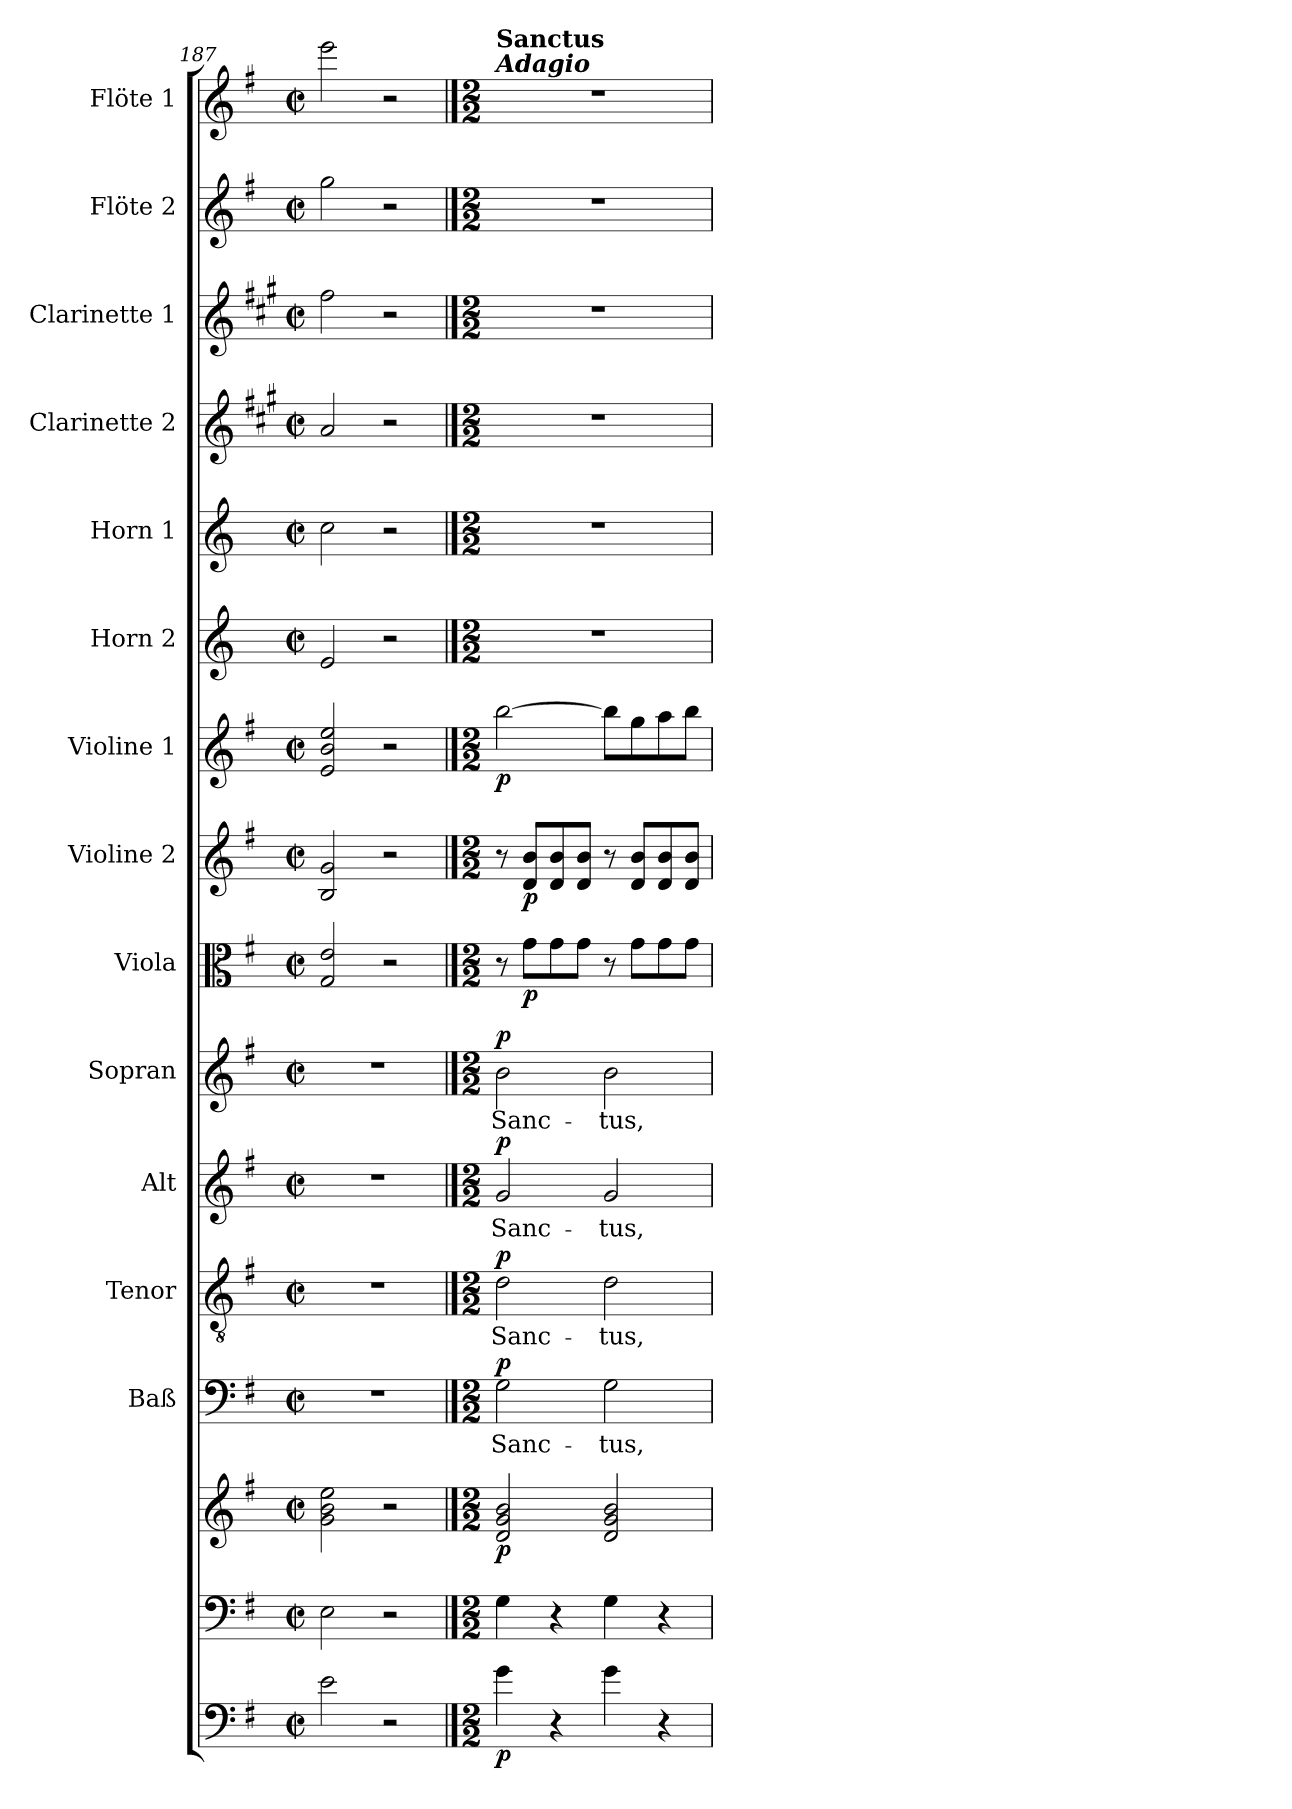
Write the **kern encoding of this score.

**kern	**dynam	**kern	**kern	**dynam	**kern	**text	**dynam	**kern	**text	**dynam	**kern	**text	**dynam	**kern	**text	**dynam	**kern	**dynam	**kern	**dynam	**kern	**dynam	**kern	**kern	**kern	**kern	**kern	**kern
*part15	*part15	*part14	*part14	*part14	*part13	*part13	*part13	*part12	*part12	*part12	*part11	*part11	*part11	*part10	*part10	*part10	*part9	*part9	*part8	*part8	*part7	*part7	*part6	*part5	*part4	*part3	*part2	*part1
*staff16	*staff16	*staff15	*staff14	*staff14/15	*staff13	*staff13	*staff13	*staff12	*staff12	*staff12	*staff11	*staff11	*staff11	*staff10	*staff10	*staff10	*staff9	*staff9	*staff8	*staff8	*staff7	*staff7	*staff6	*staff5	*staff4	*staff3	*staff2	*staff1
*	*	*	*	*	*I"Baß	*	*	*I"Tenor	*	*	*I"Alt	*	*	*I"Sopran	*	*	*I"Viola	*	*I"Violine 2	*	*I"Violine 1	*	*I"Horn 2	*I"Horn 1	*I"Clarinette 2	*I"Clarinette 1	*I"Flöte 2	*I"Flöte 1
*	*	*	*	*	*I'Baß	*	*	*I'Ten	*	*	*I'Alt	*	*	*I'Sop	*	*	*I'Vla.	*	*I'Vln. 2	*	*I'Vln. 1	*	*I'Hrn. 2	*I'Hrn. 1	*I'Cl. 2	*I'Cl. 1	*I'Fl. 2	*I'Fl. 1
*clefF4	*	*clefF4	*clefG2	*	*clefF4	*	*	*clefGv2	*	*	*clefG2	*	*	*clefG2	*	*	*clefC3	*	*clefG2	*	*clefG2	*	*clefG2	*clefG2	*clefG2	*clefG2	*clefG2	*clefG2
*ITrd7c12	*	*	*	*	*	*	*	*	*	*	*	*	*	*	*	*	*	*	*	*	*	*	*ITrd4c7	*ITrd4c7	*ITrd1c2	*ITrd1c2	*	*
*k[f#]	*	*k[f#]	*k[f#]	*	*k[f#]	*	*	*k[f#]	*	*	*k[f#]	*	*	*k[f#]	*	*	*k[f#]	*	*k[f#]	*	*k[f#]	*	*k[b-]	*k[b-]	*k[f#]	*k[f#]	*k[f#]	*k[f#]
*G:	*	*G:	*G:	*	*G:	*	*	*G:	*	*	*G:	*	*	*G:	*	*	*G:	*	*G:	*	*G:	*	*F:	*F:	*G:	*G:	*G:	*G:
*M2/2	*	*M2/2	*M2/2	*	*M2/2	*	*	*M2/2	*	*	*M2/2	*	*	*M2/2	*	*	*M2/2	*	*M2/2	*	*M2/2	*	*M2/2	*M2/2	*M2/2	*M2/2	*M2/2	*M2/2
*met(c|)	*	*met(c|)	*met(c|)	*	*met(c|)	*	*	*met(c|)	*	*	*met(c|)	*	*	*met(c|)	*	*	*met(c|)	*	*met(c|)	*	*met(c|)	*	*met(c|)	*met(c|)	*met(c|)	*met(c|)	*met(c|)	*met(c|)
=187	=187	=187	=187	=187	=187	=187	=187	=187	=187	=187	=187	=187	=187	=187	=187	=187	=187	=187	=187	=187	=187	=187	=187	=187	=187	=187	=187	=187
2E\	.	2E\	2g\ 2b\ 2ee\	.	1r	.	.	1r	.	.	1r	.	.	1r	.	.	2G/ 2e/	.	2B/ 2g/	.	2e/ 2b/ 2ee/	.	2A/	2f\	2g/	2ee\	2gg\	2eee\
2r	.	2r	2r	.	.	.	.	.	.	.	.	.	.	.	.	.	2r	.	2r	.	2r	.	2r	2r	2r	2r	2r	2r
!!LO:PB:g=z
==188	==188	==188	==188	==188	==188	==188	==188	==188	==188	==188	==188	==188	==188	==188	==188	==188	==188	==188	==188	==188	==188	==188	==188	==188	==188	==188	==188	==188
*M2/2	*	*M2/2	*M2/2	*	*M2/2	*	*	*M2/2	*	*	*M2/2	*	*	*M2/2	*	*	*M2/2	*	*M2/2	*	*M2/2	*	*M2/2	*M2/2	*M2/2	*M2/2	*M2/2	*M2/2
!	!	!	!	!	!	!	!	!	!	!	!	!	!	!	!	!	!	!	!	!	!	!	!	!	!	!	!	!LO:TX:a:Bi:t=Adagio
!	!	!	!	!	!	!	!	!	!	!	!	!	!	!	!	!	!	!	!	!	!	!	!	!	!	!	!	!LO:TX:a:B:t=Sanctus
!	!LO:DY:b	!	!	!LO:DY:b	!	!LO:LY:b	!LO:DY:a	!	!LO:LY:b	!LO:DY:a	!	!LO:LY:b	!LO:DY:a	!	!LO:LY:b	!LO:DY:a	!	!	!	!	!	!LO:DY:b	!	!	!	!	!	!
4G\	p	4G\	2d/ 2g/ 2b/	p	2G\	Sanc-	p	2d\	Sanc-	p	2g/	Sanc-	p	2b\	Sanc-	p	8r	.	8r	.	[2bb\	p	1r	1r	1r	1r	1r	1r
!	!	!	!	!	!	!	!	!	!	!	!	!	!	!	!	!	!	!LO:DY:b	!	!LO:DY:b	!	!	!	!	!	!	!	!
.	.	.	.	.	.	.	.	.	.	.	.	.	.	.	.	.	8g\L	p	8d/ 8b/L	p	.	.	.	.	.	.	.	.
4r	.	4r	.	.	.	.	.	.	.	.	.	.	.	.	.	.	8g\	.	8d/ 8b/	.	.	.	.	.	.	.	.	.
.	.	.	.	.	.	.	.	.	.	.	.	.	.	.	.	.	8g\J	.	8d/ 8b/J	.	.	.	.	.	.	.	.	.
!	!	!	!	!	!	!LO:LY:b	!	!	!LO:LY:b	!	!	!LO:LY:b	!	!	!LO:LY:b	!	!	!	!	!	!	!	!	!	!	!	!	!
4G\	.	4G\	2d/ 2g/ 2b/	.	2G\	-tus,	.	2d\	-tus,	.	2g/	-tus,	.	2b\	-tus,	.	8r	.	8r	.	8bb\L]	.	.	.	.	.	.	.
.	.	.	.	.	.	.	.	.	.	.	.	.	.	.	.	.	8g\L	.	8d/ 8b/L	.	8gg\	.	.	.	.	.	.	.
4r	.	4r	.	.	.	.	.	.	.	.	.	.	.	.	.	.	8g\	.	8d/ 8b/	.	8aa\	.	.	.	.	.	.	.
.	.	.	.	.	.	.	.	.	.	.	.	.	.	.	.	.	8g\J	.	8d/ 8b/J	.	8bb\J	.	.	.	.	.	.	.
=	=	=	=	=	=	=	=	=	=	=	=	=	=	=	=	=	=	=	=	=	=	=	=	=	=	=	=	=
*-	*-	*-	*-	*-	*-	*-	*-	*-	*-	*-	*-	*-	*-	*-	*-	*-	*-	*-	*-	*-	*-	*-	*-	*-	*-	*-	*-	*-
